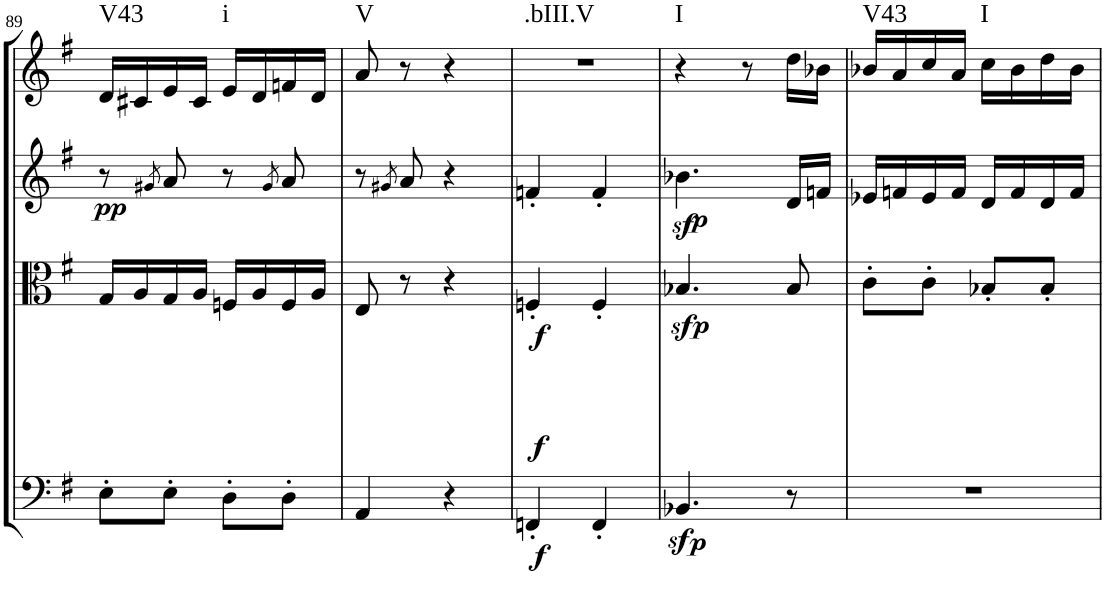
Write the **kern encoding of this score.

**kern	**dynam	**kern	**dynam	**kern	**dynam	**kern	**harte
*part4	*part4	*part3	*part3	*part2	*part2	*part1	*part1
*staff4	*staff4	*staff3	*staff3	*staff2	*staff2	*staff1	*
*I"Cello	*	*I"Viola	*	*I"2nd Violin	*	*I"1st Violin	*
*	*	*I'Vla	*	*I'Vln	*	*I'Vln	*
!!LO:PB:g=z
*clefF4	*	*clefC3	*	*clefG2	*	*clefG2	*
*k[f#]	*	*k[f#]	*	*k[f#]	*	*k[f#]	*
*G:	*	*G:	*	*G:	*	*G:	*
*M2/4	*	*M2/4	*	*M2/4	*	*M2/4	*
=89	=89	=89	=89	=89	=89	=89	=89
!	!	!	!	!	!LO:DY:b	!	!LO:H:kt=V43
8E'\L	.	16G/LL	.	8r	pp	16d/LL	N
.	.	16A/	.	.	.	16c#X/	.
.	.	.	.	8qg#X/	.	.	.
8E'\J	.	16G/	.	8a/	.	16e/	.
.	.	16A/JJ	.	.	.	16c#/JJ	.
!	!	!	!	!	!	!	!LO:H:kt=i
8D'\L	.	16Fn/LL	.	8r	.	16e/LL	N
.	.	16A/	.	.	.	16d/	.
.	.	.	.	8qg#/	.	.	.
8D'\J	.	16F/	.	8a/	.	16fn/	.
.	.	16A/JJ	.	.	.	16d/JJ	.
=90	=90	=90	=90	=90	=90	=90	=90
!	!	!	!	!	!	!	!LO:H:kt=V
4AA/	.	8E/	.	8r	.	8a/	N
.	.	.	.	8qg#X/	.	.	.
.	.	8r	.	8a/	.	8r	.
4r	.	4r	.	4r	.	4r	.
=91	=91	=91	=91	=91	=91	=91	=91
!	!LO:DY:b	!	!	!	!	!	!
!	!LO:DY:n=1:a	!	!	!	!	!	!
!	!LO:DY:n=2:a	!	!	!	!	!	!LO:H:kt=.bIII.V
4FFn'/	f f f	4Fn'/	.	4fn'/	.	2r	N
4FF'/	.	4F'/	.	4f'/	.	.	.
=92	=92	=92	=92	=92	=92	=92	=92
!	!LO:DY:b	!	!LO:DY:b	!	!LO:DY:b	!	!LO:H:kt=I
4.BB-Xz</	p	4.B-Xz</	p	4.b-Xz<\	p	4r	N
.	.	.	.	.	.	8r	.
8r	.	8B-/	.	16d/LL	.	16dd\LL	.
.	.	.	.	16fn/JJ	.	16b-X\JJ	.
=93	=93	=93	=93	=93	=93	=93	=93
!	!	!	!	!	!	!	!LO:H:kt=V43
2r	.	8c'\L	.	16e-X/LL	.	16b-X/LL	N
.	.	.	.	16fn/	.	16a/	.
.	.	8c'\J	.	16e-/	.	16cc/	.
.	.	.	.	16f/JJ	.	16a/JJ	.
!	!	!	!	!	!	!	!LO:H:kt=I
.	.	8B-X'/L	.	16d/LL	.	16cc\LL	N
.	.	.	.	16f/	.	16b-\	.
.	.	8B-'/J	.	16d/	.	16dd\	.
.	.	.	.	16f/JJ	.	16b-\JJ	.
=	=	=	=	=	=	=	=
*-	*-	*-	*-	*-	*-	*-	*-
